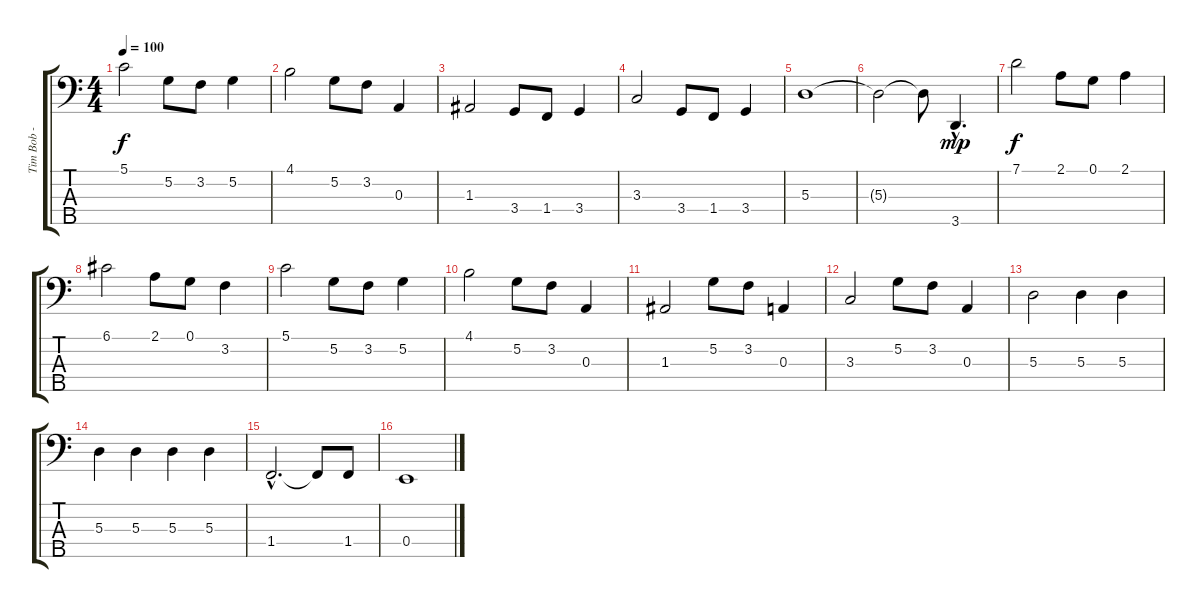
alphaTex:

\track ("Tim Bob - Bass" "Tim Bob - ") {instrument acousticbass}
\staff {score tabs}
\tuning (G2 D2 A1 E1 B0) {hide}
\ts (4 4)
\tempo 100
\clef f4
\ks c
5.1.2{dy f} 5.2.8 3.2.8 5.2.4 |
4.1.2 5.2.8 3.2.8 0.3.4 |
1.3.2 3.4.8 1.4.8 3.4.4 |
3.3.2 3.4.8 1.4.8 3.4.4 |
5.3.1 |
5.3{t}.2 5.3{t}.8 3.5{hac}.4{d dy mp} |
7.1.2{dy f} 2.1.8 0.1.8 2.1.4 |
6.1.2 2.1.8 0.1.8 3.2.4 |
5.1.2 5.2.8 3.2.8 5.2.4 |
4.1.2 5.2.8 3.2.8 0.3.4 |
1.3.2 5.2.8 3.2.8 0.3.4 |
3.3.2 5.2.8 3.2.8 0.3.4 |
5.3.2 5.3.4 5.3.4 |
5.3.4 5.3.4 5.3.4 5.3.4 |
1.4{hac}.2{d} 1.4{t}.8 1.4.8 |
0.4.1
